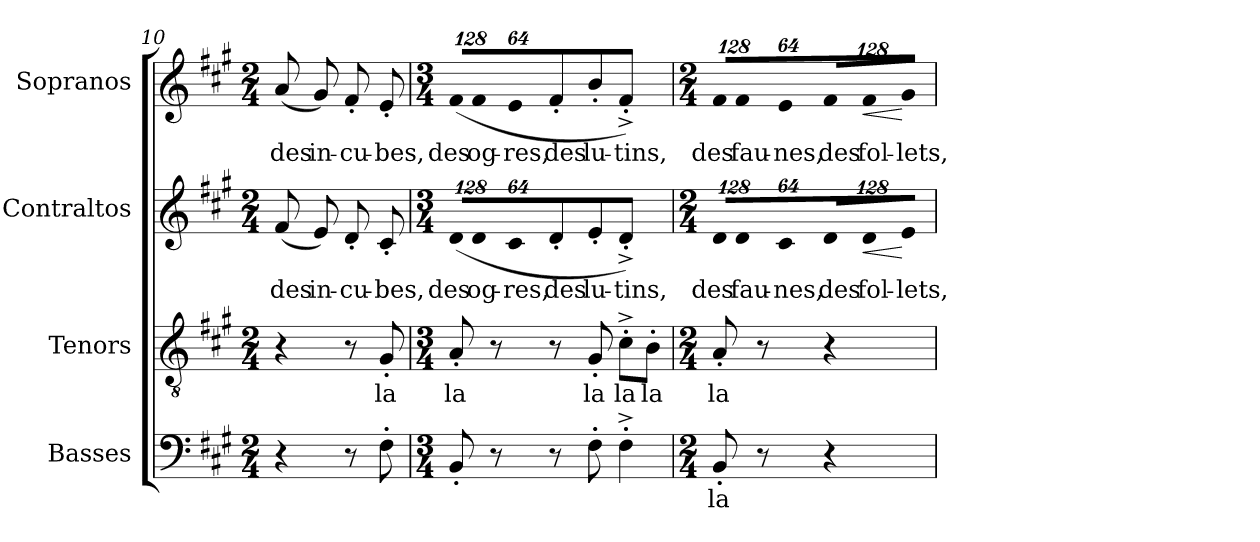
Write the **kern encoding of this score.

**kern	**text	**kern	**text	**kern	**text	**dynam	**kern	**text	**dynam
*part4	*part4	*part3	*part3	*part2	*part2	*part2	*part1	*part1	*part1
*staff4	*staff4	*staff3	*staff3	*staff2	*staff2	*staff2	*staff1	*staff1	*staff1
*I"Basses	*	*I"Tenors	*	*I"Contraltos	*	*	*I"Sopranos	*	*
*I'B.	*	*I'T.	*	*I'C.	*	*	*I'S.	*	*
*clefF4	*	*clefGv2	*	*clefG2	*	*	*clefG2	*	*
*	*	*ITrd7c12	*	*	*	*	*	*	*
*k[f#c#g#]	*	*k[f#c#g#]	*	*k[f#c#g#]	*	*	*k[f#c#g#]	*	*
*A:	*	*A:	*	*A:	*	*	*A:	*	*
*M2/4	*	*M2/4	*	*M2/4	*	*	*M2/4	*	*
=10	=10	=10	=10	=10	=10	=10	=10	=10	=10
!	!	!	!	!	!LO:LY:b:color=#000000	!	!	!	!
!	!	!	!	!	!	!	!	!LO:LY:b:color=#000000	!
4r	.	4r	.	(8f#i/	des	.	(8ai/	des	.
!	!	!	!	!	!LO:LY:b:color=#000000	!	!	!	!
!	!	!	!	!	!	!	!	!LO:LY:b:color=#000000	!
.	.	.	.	8ei/)	in-	.	8g#i/)	in-	.
!	!	!	!	!	!LO:LY:b:color=#000000	!	!	!	!
!	!	!	!	!	!	!	!	!LO:LY:b:color=#000000	!
8r	.	8r	.	8d'i/	-cu-	.	8f#'i/	-cu-	.
!	!	!	!LO:LY:b:color=#000000	!	!	!	!	!	!
!	!	!	!	!	!LO:LY:b:color=#000000	!	!	!	!
!	!	!	!	!	!	!	!	!LO:LY:b:color=#000000	!
8F#'i\	.	8GG#'i/	la	8c#'i/	-bes,	.	8e'i/	-bes,	.
=11	=11	=11	=11	=11	=11	=11	=11	=11	=11
*M3/4	*	*M3/4	*	*M3/4	*	*	*M3/4	*	*
!	!	!	!LO:LY:b:color=#000000	!	!	!	!	!	!
*	*	*	*	*Xbrackettup	*	*	*	*	*
!	!	!	!	!LO:N:vis=8	!	!	!	!	!
!	!	!	!	!	!LO:LY:b:color=#000000	!	!	!	!
*	*	*	*	*	*	*	*Xbrackettup	*	*
!	!	!	!	!	!	!	!LO:N:vis=8	!	!
!	!	!	!	!	!	!	!	!LO:LY:b:color=#000000	!
8BB'i/	.	8AA'i/	la	(1024%85di/L	des	.	(1024%85f#i/L	des	.
!	!	!	!	!LO:N:vis=8	!	!	!	!	!
!	!	!	!	!	!LO:LY:b:color=#000000	!	!LO:N:vis=8	!	!
!	!	!	!	!	!	!	!	!LO:LY:b:color=#000000	!
.	.	.	.	1024%85di/	og-	.	1024%85f#i/	og-	.
8r	.	8r	.	.	.	.	.	.	.
!	!	!	!	!LO:N:vis=8	!	!	!	!	!
!	!	!	!	!	!LO:LY:b:color=#000000	!	!LO:N:vis=8	!	!
!	!	!	!	!	!	!	!	!LO:LY:b:color=#000000	!
.	.	.	.	512%43c#i/J	-res,	.	512%43ei/J	-res,	.
!	!	!	!	!	!LO:LY:b:color=#000000	!	!	!	!
!	!	!	!	!	!	!	!	!LO:LY:b:color=#000000	!
8r	.	8r	.	8d'i/	des	.	8f#'i/	des	.
!	!	!	!LO:LY:b:color=#000000	!	!	!	!	!	!
!	!	!	!	!	!LO:LY:b:color=#000000	!	!	!	!
!	!	!	!	!	!	!	!	!LO:LY:b:color=#000000	!
8F#'i\	.	8GG#'i/	la	8e'i/	lu-	.	8b'i/	lu-	.
!	!	!	!LO:LY:b:color=#000000	!	!	!	!	!	!
!	!	!	!	!	!LO:LY:b:color=#000000	!	!	!	!
!	!	!	!	!	!	!	!	!LO:LY:b:color=#000000	!
4F#'^i\	.	8C#'^i\L	la	4d'^i/)	-tins,	.	4f#'^i/)	-tins,	.
!	!	!	!LO:LY:b:color=#000000	!	!	!	!	!	!
.	.	8BB'i\J	la	.	.	.	.	.	.
!!LO:PB:g=z
=12	=12	=12	=12	=12	=12	=12	=12	=12	=12
*M2/4	*	*M2/4	*	*M2/4	*	*	*M2/4	*	*
!	!LO:LY:b:color=#000000	!	!	!	!	!	!	!	!
!	!	!	!LO:LY:b:color=#000000	!LO:N:vis=8	!	!	!	!	!
!	!	!	!	!	!LO:LY:b:color=#000000	!	!LO:N:vis=8	!	!
!	!	!	!	!	!	!	!	!LO:LY:b:color=#000000	!
8BB'i/	la	8AA'i/	la	1024%85di/L	des	.	1024%85f#i/L	des	.
!	!	!	!	!LO:N:vis=8	!	!	!	!	!
!	!	!	!	!	!LO:LY:b:color=#000000	!	!LO:N:vis=8	!	!
!	!	!	!	!	!	!	!	!LO:LY:b:color=#000000	!
.	.	.	.	1024%85di/	fau-	.	1024%85f#i/	fau-	.
8r	.	8r	.	.	.	.	.	.	.
!	!	!	!	!LO:N:vis=8	!	!	!	!	!
!	!	!	!	!	!LO:LY:b:color=#000000	!	!LO:N:vis=8	!	!
!	!	!	!	!	!	!	!	!LO:LY:b:color=#000000	!
.	.	.	.	512%43c#i/J	-nes,	.	512%43ei/J	-nes,	.
!	!	!	!	!LO:N:vis=8	!	!	!	!	!
!	!	!	!	!	!LO:LY:b:color=#000000	!	!LO:N:vis=8	!	!
!	!	!	!	!	!	!	!	!LO:LY:b:color=#000000	!
4r	.	4r	.	1024%85di/L	des	.	1024%85f#i/L	des	.
!	!	!	!	!LO:N:vis=8	!	!	!	!	!
!	!	!	!	!	!LO:LY:b:color=#000000	!LO:HP:b	!LO:N:vis=8	!	!
!	!	!	!	!	!	!	!	!LO:LY:b:color=#000000	!LO:HP:b
.	.	.	.	1024%85di/	fol-	<	1024%85f#i/	fol-	<
!	!	!	!	!LO:N:vis=8	!	!	!	!	!
!	!	!	!	!	!LO:LY:b:color=#000000	!	!LO:N:vis=8	!	!
!	!	!	!	!	!	!	!	!LO:LY:b:color=#000000	!
.	.	.	.	512%43ei/J	-lets,	[	512%43g#i/J	-lets,	[
=	=	=	=	=	=	=	=	=	=
*-	*-	*-	*-	*-	*-	*-	*-	*-	*-
